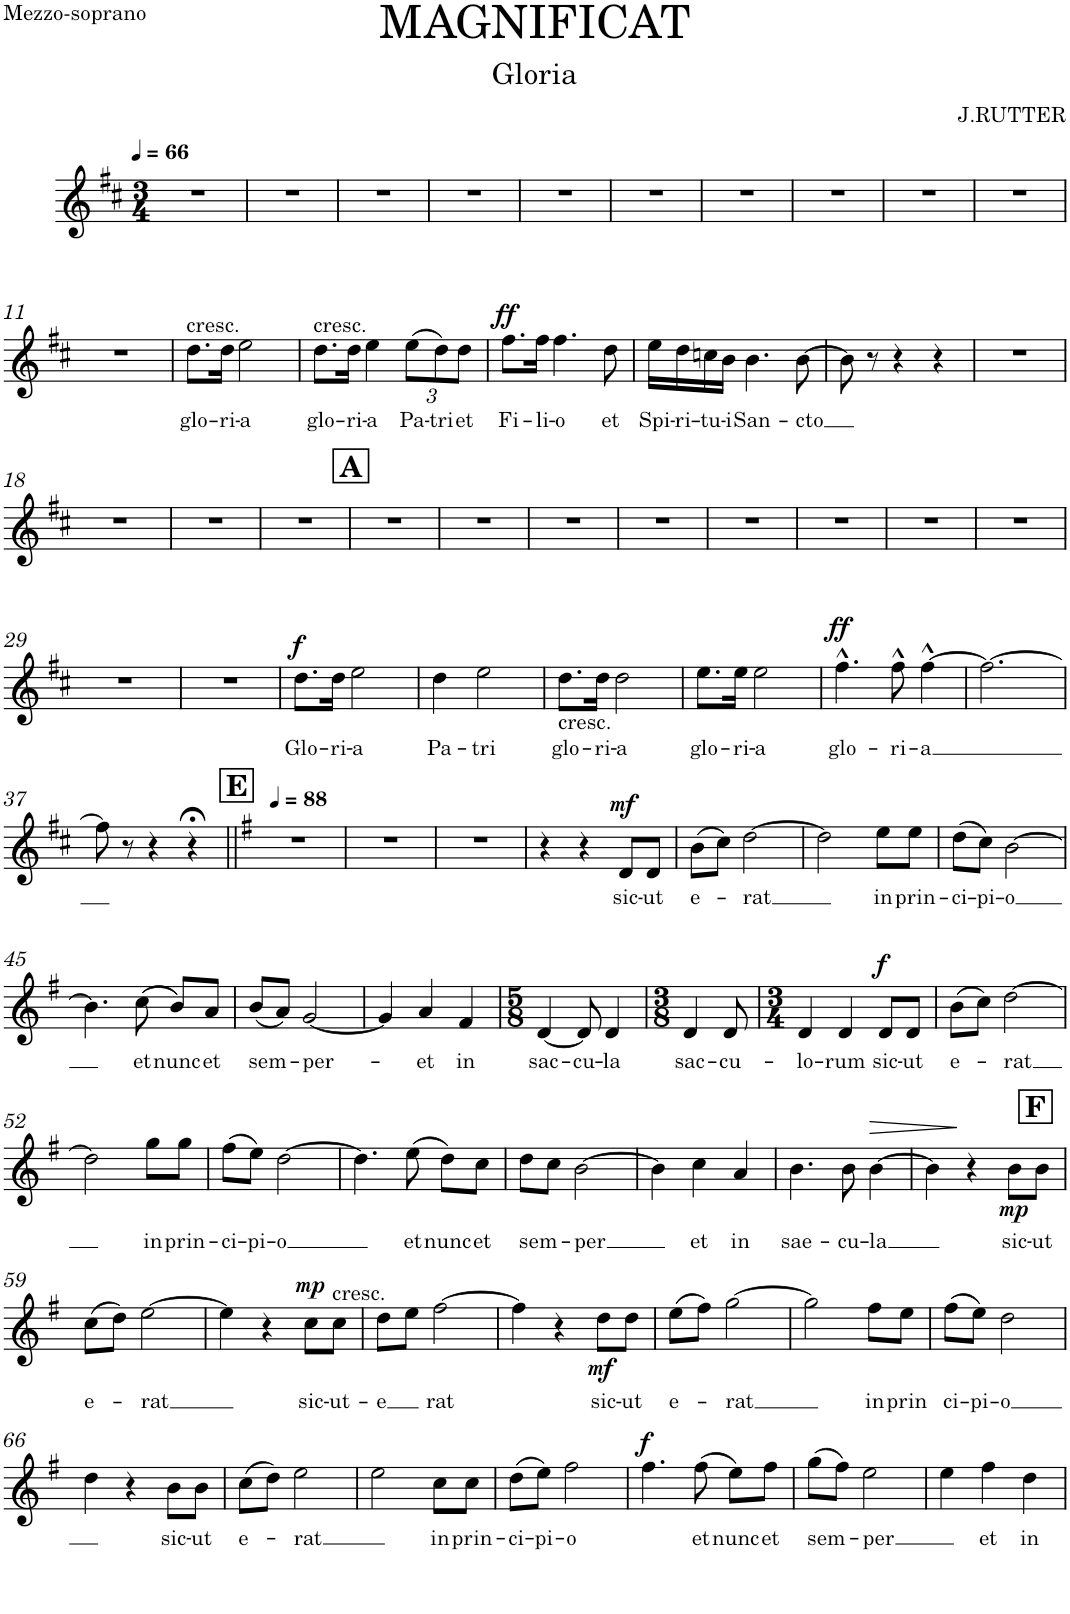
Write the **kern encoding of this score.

**kern	**text	**dynam
*part1	*part1	*part1
*staff1	*staff1	*staff1
*I"Mezzo-soprano	*	*
*I'Mzs.	*	*
*clefG2	*	*
*k[f#c#]	*	*
*M3/4	*	*
*MM66	*	*
=1	=1	=1
2.r	.	.
=2	=2	=2
2.r	.	.
=3	=3	=3
2.r	.	.
=4	=4	=4
2.r	.	.
=5	=5	=5
2.r	.	.
=6	=6	=6
2.r	.	.
=7	=7	=7
2.r	.	.
=8	=8	=8
2.r	.	.
=9	=9	=9
2.r	.	.
=10	=10	=10
2.r	.	.
!!LO:LB:g=z
=11	=11	=11
2.r	.	.
=12	=12	=12
!LO:TX:a:t=cresc.	!	!
!	!LO:LY:b	!
8.dd\L	glo-	.
!	!LO:LY:b	!
16dd\Jk	-ri-	.
!	!LO:LY:b	!
2ee\	-a	.
=13	=13	=13
!LO:TX:a:t=cresc.	!	!
!	!LO:LY:b	!
8.dd\L	glo-	.
!	!LO:LY:b	!
16dd\Jk	-ri-	.
!	!LO:LY:b	!
4ee\	-a	.
*Xbrackettup	*	*
!	!LO:LY:b	!
(12ee\L	Pa-	.
!	!LO:LY:b	!
12dd\)	-tri	.
!	!LO:LY:b	!
12dd\J	et	.
=14	=14	=14
!	!LO:LY:b	!LO:DY:a
8.ff#\L	Fi-	ff
!	!LO:LY:b	!
16ff#\Jk	-li-	.
!	!LO:LY:b	!
4.ff#\	-o	.
!	!LO:LY:b	!
8dd\	et	.
=15	=15	=15
!	!LO:LY:b	!
16ee\LL	Spi-	.
!	!LO:LY:b	!
16dd\	-ri-	.
!	!LO:LY:b	!
16ccn\	-tu-	.
!	!LO:LY:b	!
16b\JJ	-i	.
!	!LO:LY:b	!
4.b\	San-	.
!	!LO:LY:b	!
[8b\	-cto	.
=16	=16	=16
8b\]	.	.
8r	.	.
4r	.	.
4r	.	.
=17	=17	=17
2.r	.	.
!!LO:LB:g=z
=18	=18	=18
2.r	.	.
=19	=19	=19
2.r	.	.
=20	=20	=20
2.r	.	.
!!LO:REH:place=s1:a:B:cj:fs=14:t=A
=21	=21	=21
2.r	.	.
=22	=22	=22
2.r	.	.
=23	=23	=23
2.r	.	.
=24	=24	=24
2.r	.	.
=25	=25	=25
2.r	.	.
=26	=26	=26
2.r	.	.
=27	=27	=27
2.r	.	.
=28	=28	=28
2.r	.	.
!!LO:LB:g=z
=29	=29	=29
2.r	.	.
=30	=30	=30
2.r	.	.
=31	=31	=31
!	!LO:LY:b	!LO:DY:a
8.dd\L	Glo-	f
!	!LO:LY:b	!
16dd\Jk	-ri-	.
!	!LO:LY:b	!
2ee\	-a	.
=32	=32	=32
!	!LO:LY:b	!
4dd\	Pa-	.
!	!LO:LY:b	!
2ee\	-tri	.
=33	=33	=33
!LO:TX:b:t=cresc.	!	!
!	!LO:LY:b	!
8.dd\L	glo-	.
!	!LO:LY:b	!
16dd\Jk	-ri-	.
!	!LO:LY:b	!
2dd\	-a	.
=34	=34	=34
!	!LO:LY:b	!
8.ee\L	glo-	.
!	!LO:LY:b	!
16ee\Jk	-ri-	.
!	!LO:LY:b	!
2ee\	-a	.
=35	=35	=35
!	!LO:LY:b	!LO:DY:a
4.ff#^^\	glo-	ff
!	!LO:LY:b	!
8ff#^^\	-ri-	.
!	!LO:LY:b	!
[4ff#^^\	-a	.
=36	=36	=36
2.ff#\_	.	.
!!LO:LB:g=z
=37	=37	=37
8ff#\]	.	.
8r	.	.
4r	.	.
4r;<	.	.
=38||	=38||	=38||
!!LO:REH:place=s1:a:B:cj:fs=14:t=E
*k[f#]	*	*
*MM88	*	*
2.r	.	.
=39	=39	=39
2.r	.	.
=40	=40	=40
2.r	.	.
=41	=41	=41
4r	.	.
4r	.	.
!	!LO:LY:b	!LO:DY:a
8d/L	sic-	mf
!	!LO:LY:b	!
8d/J	-ut	.
=42	=42	=42
!	!LO:LY:b	!
(8b\L	e-	.
8cc\J)	.	.
!	!LO:LY:b	!
[2dd\	-rat	.
=43	=43	=43
2dd\]	.	.
!	!LO:LY:b	!
8ee\L	in	.
!	!LO:LY:b	!
8ee\J	prin-	.
=44	=44	=44
!	!LO:LY:b	!
(8dd\L	-ci-	.
!	!LO:LY:b	!
8cc\J)	-pi-	.
!	!LO:LY:b	!
[2b\	-o	.
!!LO:LB:g=z
=45	=45	=45
4.b\]	.	.
!	!LO:LY:b	!
(8cc\	et	.
!	!LO:LY:b	!
8b/L)	nunc	.
!	!LO:LY:b	!
8a/J	et	.
=46	=46	=46
!	!LO:LY:b	!
(8b/L	sem-	.
8a/J)	.	.
!	!LO:LY:b	!
[2g/	-per-	.
=47	=47	=47
4g/]	.	.
!	!LO:LY:b	!
4a/	-et	.
!	!LO:LY:b	!
4f#/	in	.
=48	=48	=48
*M5/8	*	*
!	!LO:LY:b	!
[4d/	sac-	.
!	!LO:LY:b	!
8d/]	-cu-	.
!	!LO:LY:b	!
4d/	-la	.
=49	=49	=49
*M3/8	*	*
!	!LO:LY:b	!
4d/	sac-	.
!	!LO:LY:b	!
8d/	-cu-	.
=50	=50	=50
*M3/4	*	*
!	!LO:LY:b	!
4d/	-lo-	.
!	!LO:LY:b	!
4d/	-rum	.
!	!LO:LY:b	!LO:DY:a
8d/L	sic-	f
!	!LO:LY:b	!
8d/J	-ut	.
=51	=51	=51
!	!LO:LY:b	!
(8b\L	e-	.
8cc\J)	.	.
!	!LO:LY:b	!
[2dd\	-rat	.
!!LO:LB:g=z
=52	=52	=52
2dd\]	.	.
!	!LO:LY:b	!
8gg\L	in	.
!	!LO:LY:b	!
8gg\J	prin-	.
=53	=53	=53
!	!LO:LY:b	!
(8ff#\L	-ci-	.
!	!LO:LY:b	!
8ee\J)	-pi-	.
!	!LO:LY:b	!
[2dd\	-o	.
=54	=54	=54
4.dd\]	.	.
!	!LO:LY:b	!
(8ee\	et	.
!	!LO:LY:b	!
8dd\L)	nunc	.
!	!LO:LY:b	!
8cc\J	et	.
=55	=55	=55
!	!LO:LY:b	!
8dd\L	sem-	.
8cc\J	.	.
!	!LO:LY:b	!
[2b\	-per	.
=56	=56	=56
4b\]	.	.
!	!LO:LY:b	!
4cc\	et	.
!	!LO:LY:b	!
4a/	in	.
=57	=57	=57
!	!LO:LY:b	!
4.b\	sae-	.
!	!LO:LY:b	!
8b\	-cu-	.
!	!LO:LY:b	!LO:HP:b
[4b\	-la	>
!!LO:REH:place=s1:a:B:cj:fs=14:t=F:qo=2.5
=58	=58	=58
4b\]	.	.
4r	.	]
!	!LO:LY:b	!LO:DY:b
8b\L	sic-	mp
!	!LO:LY:b	!
8b\J	-ut	.
!!LO:LB:g=z
=59	=59	=59
!	!LO:LY:b	!
(8cc\L	e-	.
8dd\J)	.	.
!	!LO:LY:b	!
[2ee\	-rat	.
=60	=60	=60
4ee\]	.	.
4r	.	.
!	!LO:LY:b	!LO:DY:a
8cc\L	sic-	mp
!LO:TX:a:t=cresc.	!	!
!	!LO:LY:b	!
8cc\J	-ut-	.
=61	=61	=61
!	!LO:LY:b	!
8dd\L	e	.
8ee\J	.	.
!	!LO:LY:b	!
[2ff#\	rat	.
=62	=62	=62
4ff#\]	.	.
4r	.	.
!	!LO:LY:b	!LO:DY:b
8dd\L	sic-	mf
!	!LO:LY:b	!
8dd\J	-ut	.
=63	=63	=63
!	!LO:LY:b	!
(8ee\L	e-	.
8ff#\J)	.	.
!	!LO:LY:b	!
[2gg\	-rat	.
=64	=64	=64
2gg\]	.	.
!	!LO:LY:b	!
8ff#\L	in	.
!	!LO:LY:b	!
8ee\J	prin	.
=65	=65	=65
!	!LO:LY:b	!
(8ff#\L	-ci-	.
!	!LO:LY:b	!
8ee\J)	-pi-	.
!	!LO:LY:b	!
2dd\	-o	.
!!LO:LB:g=z
=66	=66	=66
4dd\	.	.
4r	.	.
!	!LO:LY:b	!
8b\L	sic-	.
!	!LO:LY:b	!
8b\J	-ut	.
=67	=67	=67
!	!LO:LY:b	!
(8cc\L	e-	.
8dd\J)	.	.
!	!LO:LY:b	!
2ee\	-rat	.
=68	=68	=68
2ee\	.	.
!	!LO:LY:b	!
8cc\L	in	.
!	!LO:LY:b	!
8cc\J	prin-	.
=69	=69	=69
!	!LO:LY:b	!
(8dd\L	-ci-	.
!	!LO:LY:b	!
8ee\J)	-pi-	.
!	!LO:LY:b	!
2ff#\	-o	.
=70	=70	=70
!	!	!LO:DY:a
4.ff#\	.	f
!	!LO:LY:b	!
(8ff#\	et	.
!	!LO:LY:b	!
8ee\L)	nunc	.
!	!LO:LY:b	!
8ff#\J	et	.
=71	=71	=71
!	!LO:LY:b	!
(8gg\L	sem-	.
8ff#\J)	.	.
!	!LO:LY:b	!
2ee\	-per	.
=72	=72	=72
4ee\	.	.
!	!LO:LY:b	!
4ff#\	et	.
!	!LO:LY:b	!
4dd\	in	.
=	=	=
*-	*-	*-
